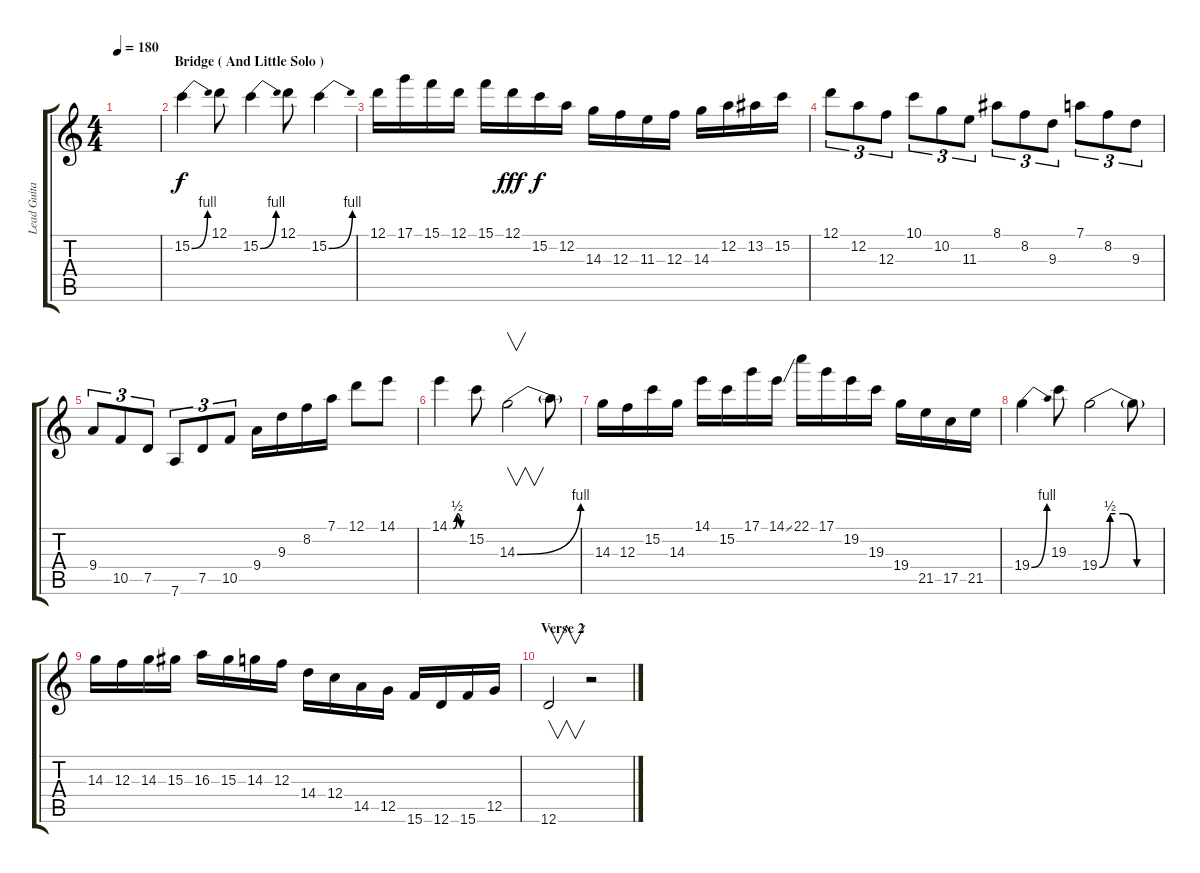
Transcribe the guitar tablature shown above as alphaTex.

\track ("Lead Guitar" "Lead Guita") {instrument overdrivenguitar}
\staff {score tabs}
\tuning (D4 A3 F3 C3 G2 D2) {hide}
\ts (4 4)
\tempo 180
\clef g2
\ks c
|
\section ("" "Bridge ( And Little Solo )")
15.2{be (bend 0 0 60 4)}.4 12.1.8 15.2{be (bend 0 0 60 4)}.4 12.1.8 15.2{be (bend 0 0 60 4)}.4 |
12.1.16 17.1.16 15.1.16 12.1.16 15.1.16 12.1.16{dy fff} 15.2.16{dy f} 12.2.16 14.3.16 12.3.16 11.3.16 12.3.16 14.3.16 12.2.16 13.2.16 15.2.16 |
12.1.8{tu (3 2)} 12.2.8{tu (3 2)} 12.3.8{tu (3 2)} 10.1.8{tu (3 2)} 10.2.8{tu (3 2)} 11.3.8{tu (3 2)} 8.1.8{tu (3 2)} 8.2.8{tu (3 2)} 9.3.8{tu (3 2)} 7.1.8{tu (3 2)} 8.2.8{tu (3 2)} 9.3.8{tu (3 2)} |
9.4.8{tu (3 2)} 10.5.8{tu (3 2)} 7.5.8{tu (3 2)} 7.6.8{tu (3 2)} 7.5.8{tu (3 2)} 10.5.8{tu (3 2)} 9.4.16 9.3.16 8.2.16 7.1.16 12.1.8 14.1.8 |
14.1{be (custom 0 0 15 0 30 2 45 0 60 0)}.4 15.2.8 14.3{be (bend 0 0 60 4)}.2{v} 14.3{t}.8 |
14.3.16 12.3.16 15.2.16 14.3.16 14.1.16 15.2.16 17.1.16 14.1{ss}.16 22.1.16 17.1.16 19.2.16 19.3.16 19.4.16 21.5.16 17.5.16 21.5.16 |
19.4{be (bend 0 0 60 4)}.4 19.3.8 19.4{be (custom 0 0 10 2 15 2 22 2 35 0 50 0 56 0 60 0)}.2 19.4{t}.8 |
14.3.16 12.3.16 14.3.16 15.3.16 16.3.16 15.3.16 14.3.16 12.3.16 14.4.16 12.4.16 14.5.16 12.5.16 15.6.16 12.6.16 15.6.16 12.5.16 |
\section ("" "Verse 2")
12.6.2{v} r.2
